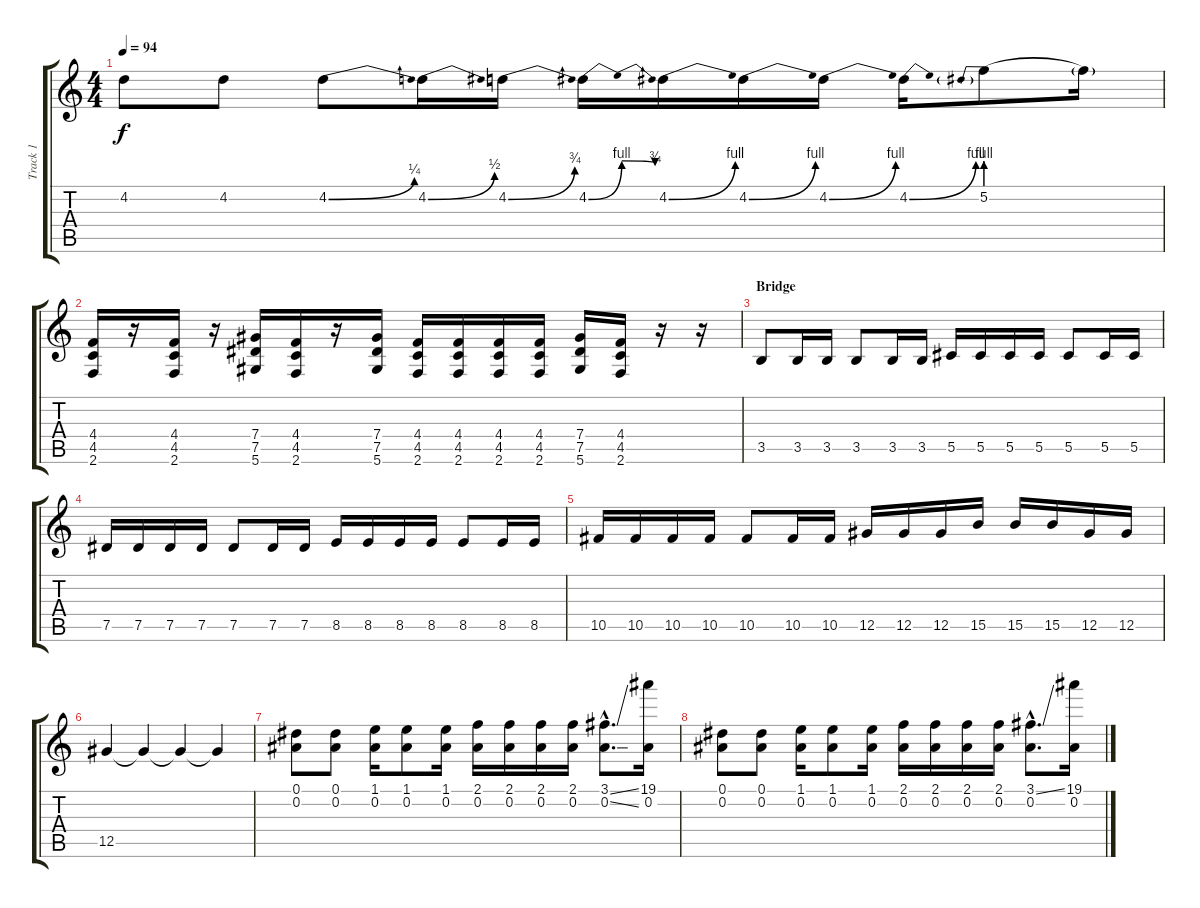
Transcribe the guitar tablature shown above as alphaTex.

\track ("Track 1" "Track 1") {instrument overdrivenguitar}
\staff {score tabs}
\tuning (Eb4 Bb3 Gb3 Db3 Ab2 Eb2) {hide}
\ts (4 4)
\tempo 94
\clef g2
\ks c
4.2.8{dy f} 4.2.8 4.2{be (bend 0 0 60 1)}.8 4.2{be (bend 0 0 60 2)}.16 4.2{be (bend 0 0 60 3)}.16 4.2{be (bendrelease 0 0 30 4 30 4 60 3)}.16 4.2{be (bend 0 0 60 4)}.16 4.2{be (bend 0 0 60 4)}.16 4.2{be (bend 0 0 60 4)}.16 4.2{be (bend 0 0 60 4)}.16 5.2{be (prebend 0 4 60 4)}.8 5.2{t}.16 |
(4.4 4.5 2.6).16 r.16 (4.4 4.5 2.6).16 r.16 (7.4 7.5 5.6).16 (4.4 4.5 2.6).16 r.16 (7.4 7.5 5.6).16 (4.4 4.5 2.6).16 (4.4 4.5 2.6).16 (4.4 4.5 2.6).16 (4.4 4.5 2.6).16 (7.4 7.5 5.6).16 (4.4 4.5 2.6).16 r.16 r.16 |
\section ("" "Bridge")
3.5.8 3.5.16 3.5.16 3.5.8 3.5.16 3.5.16 5.5.16 5.5.16 5.5.16 5.5.16 5.5.8 5.5.16 5.5.16 |
7.5.16 7.5.16 7.5.16 7.5.16 7.5.8 7.5.16 7.5.16 8.5.16 8.5.16 8.5.16 8.5.16 8.5.8 8.5.16 8.5.16 |
10.5.16 10.5.16 10.5.16 10.5.16 10.5.8 10.5.16 10.5.16 12.5.16 12.5.16 12.5.16 15.5.16 15.5.16 15.5.16 12.5.16 12.5.16 |
12.5.4 12.5{t}.4 12.5{t}.4 12.5{t}.4 |
(0.1 0.2).8 (0.1 0.2).8 (1.1 0.2).16 (1.1 0.2).8 (1.1 0.2).16 (2.1 0.2).16 (2.1 0.2).16 (2.1 0.2).16 (2.1 0.2).16 (3.1{ss hac} 0.2{ss hac}).8{d} (19.1 0.2).16 |
(0.1 0.2).8 (0.1 0.2).8 (1.1 0.2).16 (1.1 0.2).8 (1.1 0.2).16 (2.1 0.2).16 (2.1 0.2).16 (2.1 0.2).16 (2.1 0.2).16 (3.1{ss hac} 0.2{hac}).8{d} (19.1 0.2).16
